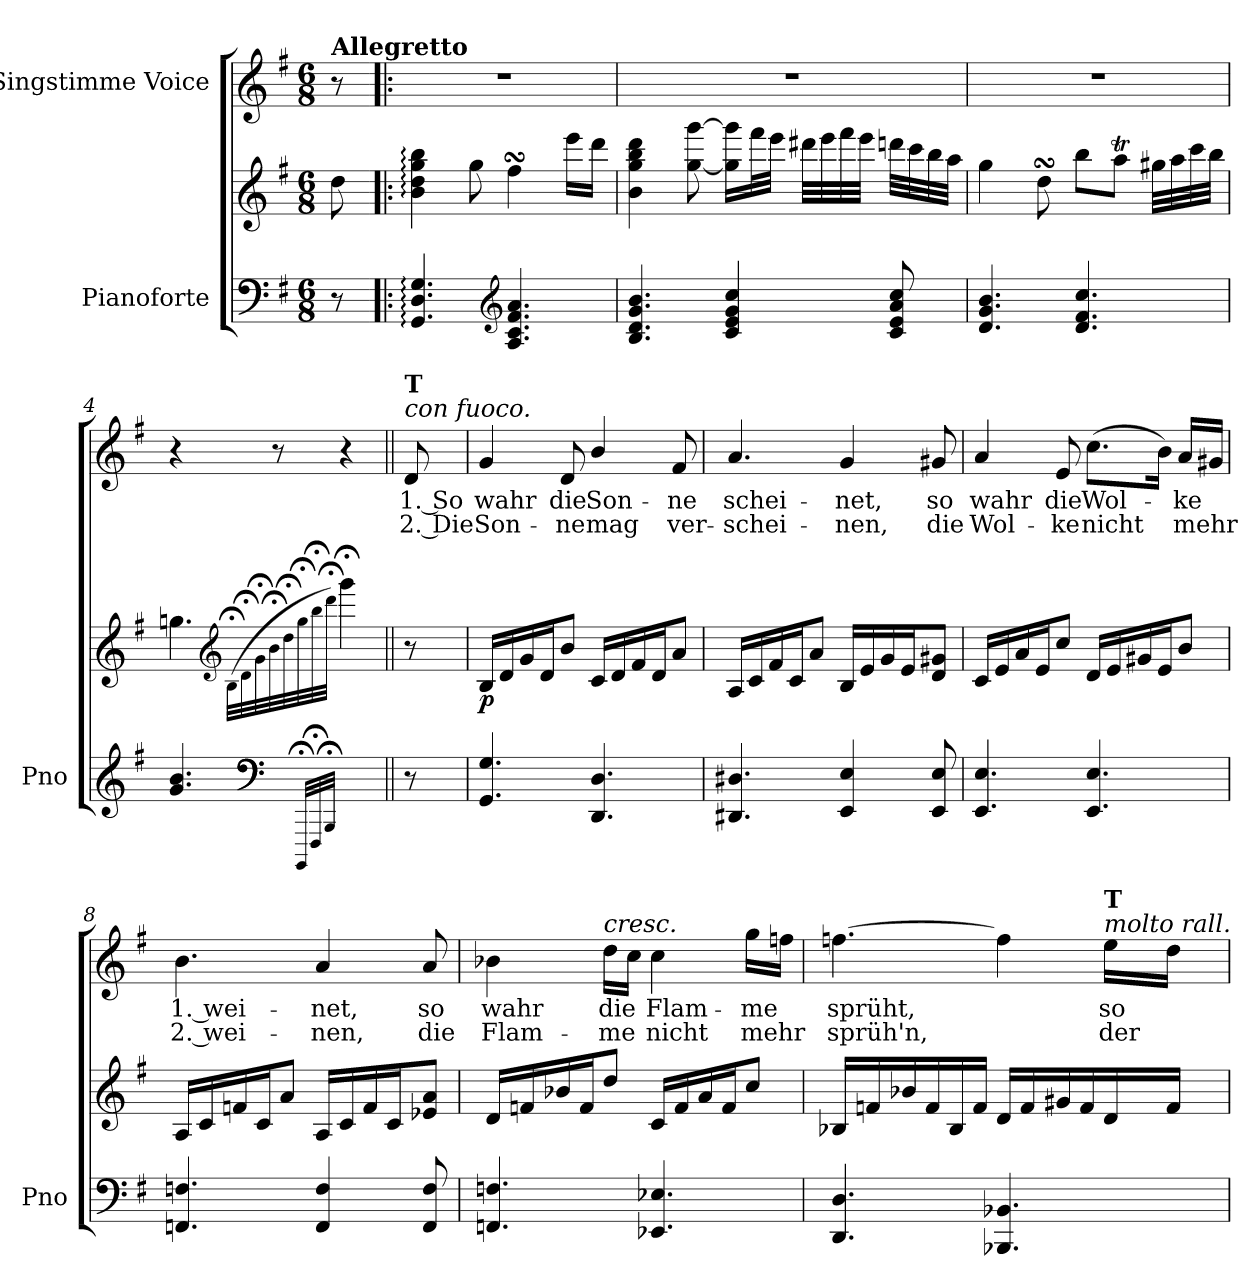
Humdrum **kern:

**kern	**kern	**dynam	**kern	**text	**text
*part2	*part2	*part2	*part1	*part1	*part1
*staff3	*staff2	*staff2/3	*staff1	*staff1	*staff1
*I"Pianoforte	*	*	*I"Singstimme Voice	*	*
*I'Pno	*	*	*	*	*
*clefF4	*clefG2	*	*clefG2	*	*
*k[f#]	*k[f#]	*	*k[f#]	*	*
*M6/8	*M6/8	*	*M6/8	*	*
=	=	=	=	=	=
!	!	!	!LO:TX:a:B:t=Allegretto	!	!
8r	8dd\	.	8r	.	.
=1!|:	=1!|:	=1!|:	=1!|:	=1!|:	=1!|:
4.GG/: 4.D/: 4.G/:	4b\: 4dd\: 4gg\: 4bb\:	.	2.r	.	.
.	8gg\	.	.	.	.
*clefG2	*	*	*	*	*
4.A/ 4.c/ 4.f#/ 4.a/	4ff#sSsS\	.	.	.	.
.	16eee\LL	.	.	.	.
.	16ddd\JJ	.	.	.	.
=2	=2	=2	=2	=2	=2
4.B/ 4.d/ 4.g/ 4.b/	4b\ 4gg\ 4bb\ 4ddd\	.	2.r	.	.
.	[8gg\ [8ggg\	.	.	.	.
4c/ 4e/ 4g/ 4cc/	16gg\] 16ggg\]LL	.	.	.	.
.	32fff#\L	.	.	.	.
.	32eee\JJJ	.	.	.	.
.	32ddd#X\LLL	.	.	.	.
.	32eee\	.	.	.	.
.	32fff#\	.	.	.	.
.	32eee\JJJ	.	.	.	.
8c/ 8e/ 8a/ 8cc/	32dddn\LLL	.	.	.	.
.	32ccc\	.	.	.	.
.	32bb\	.	.	.	.
.	32aa\JJJ	.	.	.	.
=3	=3	=3	=3	=3	=3
4.d/ 4.g/ 4.b/	4gg\	.	2.r	.	.
.	8ddsSSS\	.	.	.	.
4.d/ 4.f#/ 4.cc/	8bb\L	.	.	.	.
.	8aaT\J	.	.	.	.
.	32gg#X\LLL	.	.	.	.
.	32aa\	.	.	.	.
.	32ccc\	.	.	.	.
.	32bb\JJJ	.	.	.	.
=4	=4	=4	=4	=4	=4
*^	*	*	*	*	*
4.ryy	4.g/ 4.b/	4.ggn\	.	4r	.	.
.	.	.	.	8r	.	.
32qGG;</LLL	.	.	.	.	.	.
32qD;</	.	.	.	.	.	.
32qG;</JJJ	.	.	.	.	.	.
*clefF4	*	*clefG2	*	*	*	*
.	.	(>32qB;<\LLL	.	.	.	.
.	.	32qd;<\	.	.	.	.
.	.	32qg;<\	.	.	.	.
.	.	32qb;<\	.	.	.	.
.	.	32qdd;<\	.	.	.	.
.	.	32qgg;<\	.	.	.	.
.	.	32qbb;<\	.	.	.	.
.	.	32qddd;<\JJJ)	.	.	.	.
4ryy	4ryy	4ggg;<\	.	4r	.	.
!!LO:LB:g=z
=4X1||	=4X1||	=4X1||	=4X1||	=4X1||	=4X1||	=4X1||
!	!	!	!	!LO:TX:a:i:t=con fuoco.	!	!
!	!	!	!	!LO:TX:a:B:t=T	!	!
!	!	!	!	!	!LO:LY:b	!LO:LY:b
*v	*v	*	*	*	*	*
8r	8r	.	8d/	1. So	2. Die
=5	=5	=5	=5	=5	=5
!	!	!LO:DY:b	!	!LO:LY:b	!LO:LY:b
4.GG/ 4.G/	16B/LL	p	4g/	wahr	Son-
.	16d/	.	.	.	.
.	16g/	.	.	.	.
.	16d/J	.	.	.	.
!	!	!	!	!LO:LY:b	!LO:LY:b
.	8b/J	.	8d/	die	-ne
!	!	!	!	!LO:LY:b	!LO:LY:b
4.DD/ 4.D/	16c/LL	.	4b/	Son-	mag
.	16d/	.	.	.	.
.	16f#/	.	.	.	.
.	16d/J	.	.	.	.
!	!	!	!	!LO:LY:b	!LO:LY:b
.	8a/J	.	8f#/	-ne	ver-
=6	=6	=6	=6	=6	=6
!	!	!	!	!LO:LY:b	!LO:LY:b
4.DD#X/ 4.D#X/	16A/LL	.	4.a/	schei-	-schei-
.	16c/	.	.	.	.
.	16f#/	.	.	.	.
.	16c/J	.	.	.	.
.	8a/J	.	.	.	.
!	!	!	!	!LO:LY:b	!LO:LY:b
4EE/ 4E/	16B/LL	.	4g/	-net,	-nen,
.	16e/	.	.	.	.
.	16g/	.	.	.	.
.	16e/J	.	.	.	.
!	!	!	!	!LO:LY:b	!LO:LY:b
8EE/ 8E/	8d/ 8g#X/J	.	8g#X/	so	die
=7	=7	=7	=7	=7	=7
!	!	!	!	!LO:LY:b	!LO:LY:b
4.EE/ 4.E/	16c/LL	.	4a/	wahr	Wol-
.	16e/	.	.	.	.
.	16a/	.	.	.	.
.	16e/J	.	.	.	.
!	!	!	!	!LO:LY:b	!LO:LY:b
.	8cc/J	.	8e/	die	-ke
!	!	!	!	!LO:LY:b	!LO:LY:b
4.EE/ 4.E/	16d/LL	.	(>8.cc\L	Wol-	nicht
.	16e/	.	.	.	.
.	16g#X/	.	.	.	.
.	16e/J	.	16b\Jk)	.	.
!	!	!	!	!LO:LY:b	!LO:LY:b
.	8b/J	.	16a/LL	-ke	mehr
.	.	.	16g#X/JJ	.	.
!!LO:LB:g=z
=8	=8	=8	=8	=8	=8
!	!	!	!	!LO:LY:b	!LO:LY:b
4.FFn/ 4.Fn/	16A/LL	.	4.b\	1. wei-	2. wei-
.	16c/	.	.	.	.
.	16fn/	.	.	.	.
.	16c/J	.	.	.	.
.	8a/J	.	.	.	.
!	!	!	!	!LO:LY:b	!LO:LY:b
4FF/ 4F/	16A/LL	.	4a/	-net,	-nen,
.	16c/	.	.	.	.
.	16f/	.	.	.	.
.	16c/J	.	.	.	.
!	!	!	!	!LO:LY:b	!LO:LY:b
8FF/ 8F/	8e-X/ 8a/J	.	8a/	so	die
=9	=9	=9	=9	=9	=9
!	!	!	!	!LO:LY:b	!LO:LY:b
4.FFn/ 4.Fn/	16d/LL	.	4b-X\	wahr	Flam-
.	16fn/	.	.	.	.
.	16b-X/	.	.	.	.
.	16f/J	.	.	.	.
!	!	!	!LO:TX:a:i:t=cresc.	!	!
!	!	!	!	!LO:LY:b	!LO:LY:b
.	8dd/J	.	16dd\LL	die	-me
.	.	.	16cc\JJ	.	.
!	!	!	!	!LO:LY:b	!LO:LY:b
4.EE-X/ 4.E-X/	16c/LL	.	4cc\	Flam-	nicht
.	16f/	.	.	.	.
.	16a/	.	.	.	.
.	16f/J	.	.	.	.
!	!	!	!	!LO:LY:b	!LO:LY:b
.	8cc/J	.	16gg\LL	-me	mehr
.	.	.	16ffn\JJ	.	.
=10	=10	=10	=10	=10	=10
!	!	!	!	!LO:LY:b	!LO:LY:b
4.DD/ 4.D/	16B-X/LL	.	[4.ffn\	sprüht,	sprüh'n,
.	16fn/	.	.	.	.
.	16b-X/	.	.	.	.
.	16f/	.	.	.	.
.	16B-/	.	.	.	.
.	16f/JJ	.	.	.	.
4.BBB-X/ 4.BB-X/	16d/LL	.	4ff\]	.	.
.	16f/	.	.	.	.
.	16g#X/	.	.	.	.
.	16f/	.	.	.	.
!	!	!	!LO:TX:a:i:t=molto rall.	!	!
!	!	!	!LO:TX:a:B:t=T	!	!
!	!	!	!	!LO:LY:b	!LO:LY:b
.	16d/	.	16ee\LL	so	der
.	16f/JJ	.	16dd\JJ	.	.
=	=	=	=	=	=
*-	*-	*-	*-	*-	*-
